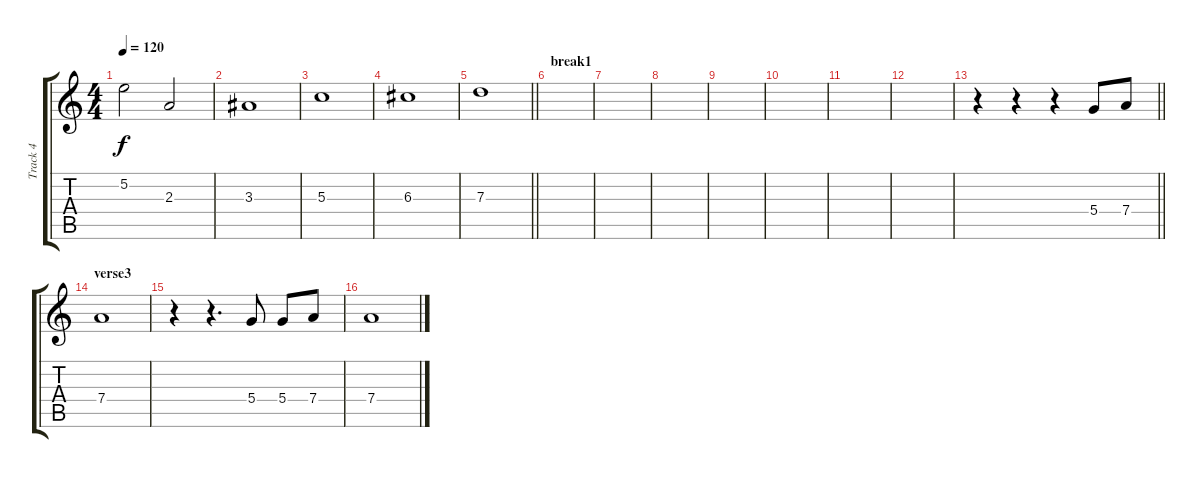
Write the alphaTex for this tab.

\track ("Track 4" "Track 4") {instrument overdrivenguitar}
\staff {score tabs}
\tuning (E4 B3 G3 D3 A2 E2) {hide}
\ts (4 4)
\tempo 120
\clef g2
\ks c
5.2.2{dy f} 2.3.2 |
3.3.1 |
5.3.1 |
6.3.1 |
\barLineRight lightlight
7.3.1 |
\section ("" "break1")
|
|
|
|
|
|
|
\barLineRight lightlight
r.4 r.4 r.4 5.4.8 7.4.8 |
\section ("" "verse3")
7.4.1 |
r.4 r.4{d} 5.4.8 5.4.8 7.4.8 |
7.4.1
